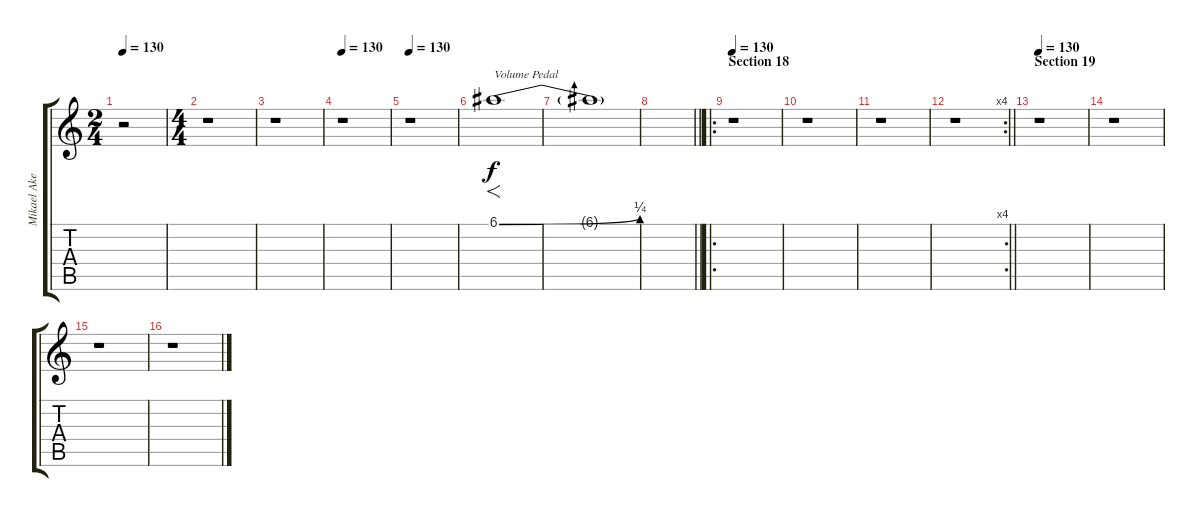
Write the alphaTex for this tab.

\track ("Mikael Akerfeldt" "Mikael Ake") {instrument distortionguitar}
\staff {score tabs}
\tuning (E4 B3 G3 D3 A2 E2) {hide}
\ts (2 4)
\tempo 130
\clef g2
\ks c
r.2{dy f} |
\ts (4 4)
r.1 |
r.1 |
\tempo 115
\tempo 130
r.1 |
\tempo 130
r.1 |
6.1{be (bend 0 0 60 1)}.1{f txt "Volume Pedal" volume 10 instrument fx2soundtrack} |
6.1{t}.1 |
\barLineRight lightlight
|
\ro
\section ("" "Section 18")
\tempo 130
r.1{instrument distortionguitar} |
r.1 |
r.1 |
\rc 4
\barLineRight lightlight
r.1 |
\section ("" "Section 19")
\tempo 130
r.1 |
r.1 |
r.1 |
r.1
